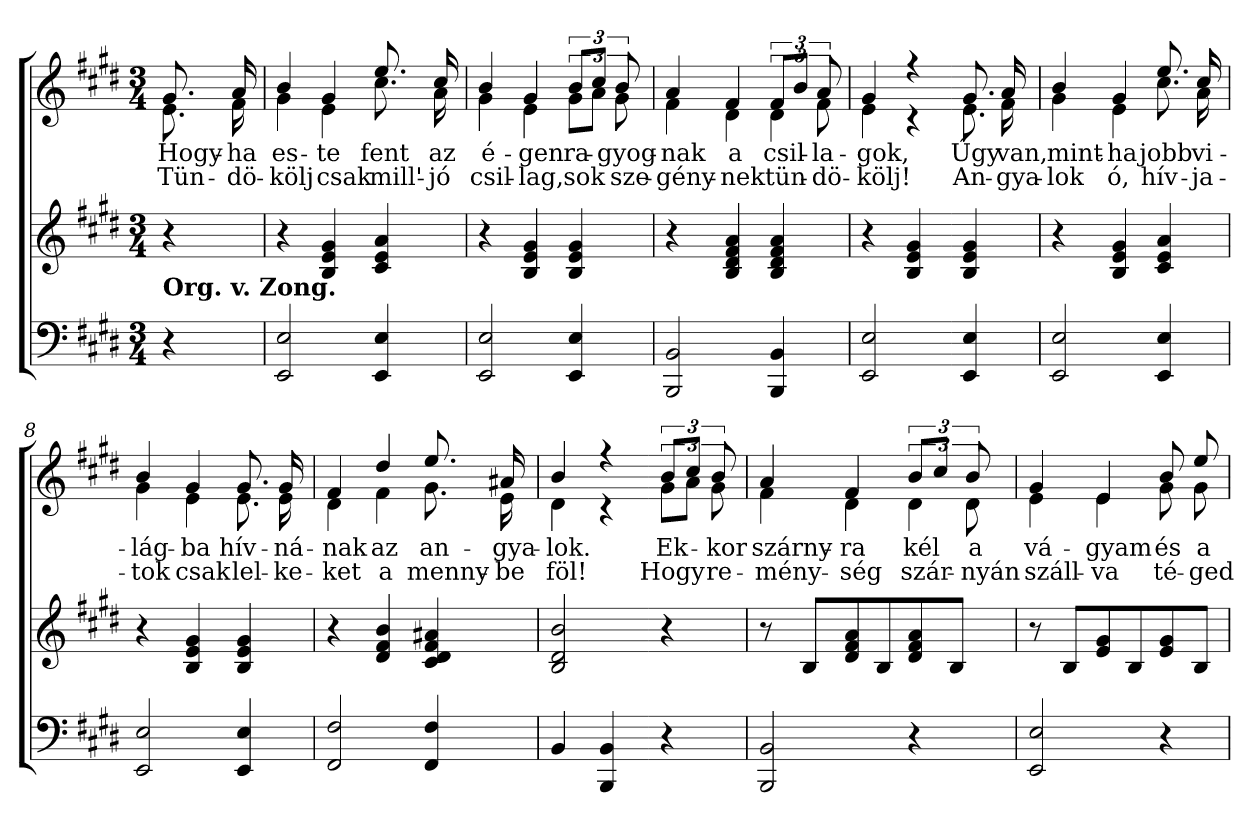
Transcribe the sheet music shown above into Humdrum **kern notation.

**kern	**kern	**kern	**text	**text
*part3	*part2	*part1	*part1	*part1
*staff3	*staff2	*staff1	*staff1	*staff1
*clefF4	*clefG2	*clefG2	*	*
*k[f#c#g#d#]	*k[f#c#g#d#]	*k[f#c#g#d#]	*	*
*c#:	*c#:	*c#:	*	*
*M3/4	*M3/4	*M3/4	*	*
=1	=1	=1	=1	=1
!	!	!LO:TX:a:B:t=Andantino	!	!
!	!	!LO:TX:a:B:t=Szoprán és alt	!	!
!LO:TX:a:B:t=Org. v. Zong.	!	!	!	!
!	!	!	!LO:LY:b	!LO:LY:b
*	*	*^	*	*
4r	4r	8.g#/	8.e\	Hogy-	Tün-
!	!	!	!	!LO:LY:b	!LO:LY:b
.	.	16a/	16f#\	-ha	-dö-
=2	=2	=2	=2	=2	=2
!	!	!	!	!LO:LY:b	!LO:LY:b
2EE/ 2E/	4r	4b/	4g#\	es-	-kölj
!	!	!	!	!LO:LY:b	!LO:LY:b
.	4B/ 4e/ 4g#/	4g#/	4e\	-te	csak
!	!	!	!	!LO:LY:b	!LO:LY:b
4EE/ 4E/	4c#/ 4e/ 4a/	8.ee/	8.cc#\	fent	mill'-
!	!	!	!	!LO:LY:b	!LO:LY:b
.	.	16cc#/	16a\	az	-jó
=3	=3	=3	=3	=3	=3
!	!	!	!	!LO:LY:b	!LO:LY:b
2EE/ 2E/	4r	4b/	4g#\	é-	csil-
!	!	!	!	!LO:LY:b	!LO:LY:b
.	4B/ 4e/ 4g#/	4g#/	4e\	-gen	-lag,
!	!	!	!	!LO:LY:b	!LO:LY:b
4EE/ 4E/	4B/ 4e/ 4g#/	12b/L	12g#\L	ra-	sok
.	.	12cc#/J	12a\J	.	.
!	!	!	!	!LO:LY:b	!LO:LY:b
.	.	12b/	12g#\	-gyog-	sze-
=4	=4	=4	=4	=4	=4
!	!	!	!	!LO:LY:b	!LO:LY:b
2BBB/ 2BB/	4r	4a/	4f#\	-nak	-gény-
!	!	!	!	!LO:LY:b	!LO:LY:b
.	4B/ 4d#/ 4f#/ 4a/	4f#/	4d#\	a	-nek
!	!	!	!	!LO:LY:b	!LO:LY:b
4BBB/ 4BB/	4B/ 4d#/ 4f#/ 4a/	12f#/L	6d#\	csil-	tün-
.	.	12b/J	.	.	.
!	!	!	!	!LO:LY:b	!LO:LY:b
.	.	12a/	12f#\	-la-	-dö-
=5	=5	=5	=5	=5	=5
!	!	!	!	!LO:LY:b	!LO:LY:b
2EE/ 2E/	4r	4g#/	4e\	-gok,	-kölj!
.	4B/ 4e/ 4g#/	4r	4r	.	.
!!LO:LB:g=z	!!
=6-	=6-	=6-	=6-	=6-	=6-
!	!	!	!	!LO:LY:b	!LO:LY:b
4EE/ 4E/	4B/ 4e/ 4g#/	8.g#/	8.e\	Úgy	An-
!	!	!	!	!LO:LY:b	!LO:LY:b
.	.	16a/	16f#\	van,	-gya-
=7	=7	=7	=7	=7	=7
!	!	!	!	!LO:LY:b	!LO:LY:b
2EE/ 2E/	4r	4b/	4g#\	mint-	-lok
!	!	!	!	!LO:LY:b	!LO:LY:b
.	4B/ 4e/ 4g#/	4g#/	4e\	-ha	ó,
!	!	!	!	!LO:LY:b	!LO:LY:b
4EE/ 4E/	4c#/ 4e/ 4a/	8.ee/	8.cc#\	jobb	hív-
!	!	!	!	!LO:LY:b	!LO:LY:b
.	.	16cc#/	16a\	vi-	-ja-
=8	=8	=8	=8	=8	=8
!	!	!	!	!LO:LY:b	!LO:LY:b
2EE/ 2E/	4r	4b/	4g#\	-lág-	-tok
!	!	!	!	!LO:LY:b	!LO:LY:b
.	4B/ 4e/ 4g#/	4g#/	4e\	-ba	csak
!	!	!	!	!LO:LY:b	!LO:LY:b
4EE/ 4E/	4B/ 4e/ 4g#/	8.g#/	8.e\	hív-	lel-
!	!	!	!	!LO:LY:b	!LO:LY:b
.	.	16g#/	16e\	-ná-	-ke-
=9	=9	=9	=9	=9	=9
!	!	!	!	!LO:LY:b	!LO:LY:b
2FF#/ 2F#/	4r	4f#/	4d#\	-nak	-ket
!	!	!	!	!LO:LY:b	!LO:LY:b
.	4d#/ 4f#/ 4b/	4dd#/	4f#\	az	a
!	!	!	!	!LO:LY:b	!LO:LY:b
4FF#/ 4F#/	4c#/ 4d#/ 4f#/ 4a#X/	8.ee/	8.g#\	an-	menny-
!	!	!	!	!LO:LY:b	!LO:LY:b
.	.	16a#X/	16e\	-gya-	-be
=10	=10	=10	=10	=10	=10
!	!	!	!	!LO:LY:b	!LO:LY:b
4BB/	2B/ 2d#/ 2b/	4b/	4d#\	-lok.	föl!
4BBB/ 4BB/	.	4r	4r	.	.
!!LO:LB:g=z	!!
=11-	=11-	=11-	=11-	=11-	=11-
!	!	!	!	!LO:LY:b	!LO:LY:b
4r	4r	12b/L	12g#\L	Ek-	Hogy
.	.	12cc#/J	12a\J	.	.
!	!	!	!	!LO:LY:b	!LO:LY:b
.	.	12b/	12g#\	-kor	re-
=12	=12	=12	=12	=12	=12
!	!	!	!	!LO:LY:b	!LO:LY:b
2BBB/ 2BB/	8r	4a/	4f#\	szárny-	-mény-
.	8B/L	.	.	.	.
!	!	!	!	!LO:LY:b	!LO:LY:b
.	8d#/ 8f#/ 8a/	4f#/	4d#\	-ra	-ség
.	8B/	.	.	.	.
!	!	!	!	!LO:LY:b	!LO:LY:b
4r	8d#/ 8f#/ 8a/	12b/L	6d#\	kél	szár-
.	.	12cc#/J	.	.	.
.	8B/J	.	.	.	.
!	!	!	!	!LO:LY:b	!LO:LY:b
.	.	12b/	12d#\	a	-nyán
=13	=13	=13	=13	=13	=13
!	!	!	!	!LO:LY:b	!LO:LY:b
2EE/ 2E/	8r	4g#/	4e\	vá-	száll-
.	8B/L	.	.	.	.
!	!	!	!	!LO:LY:b	!LO:LY:b
.	8e/ 8g#/	4e/	4e\	-gyam	-va
.	8B/	.	.	.	.
!	!	!	!	!LO:LY:b	!LO:LY:b
4r	8e/ 8g#/	8b/	8g#\	és	té-
!	!	!	!	!LO:LY:b	!LO:LY:b
.	8B/J	8ee/	8g#\	a	-ged
*	*	*v	*v	*	*
=	=	=	=	=
*-	*-	*-	*-	*-
